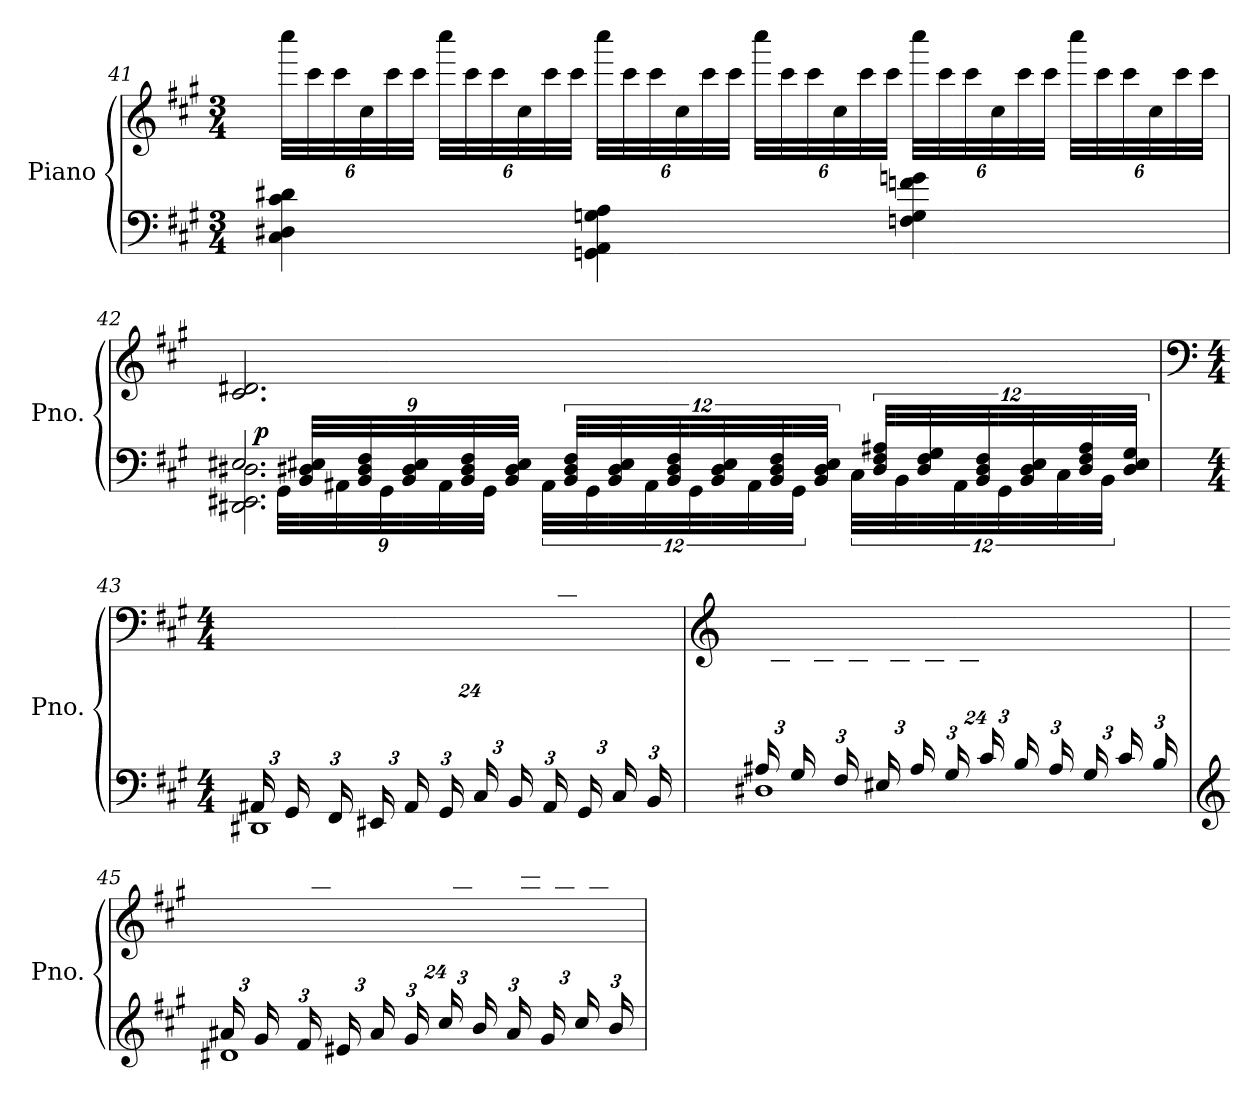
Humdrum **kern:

**kern	**kern	**dynam
*part1	*part1	*part1
*staff2	*staff1	*staff1/2
*I"Piano	*	*
*I'Pno.	*	*
*clefF4	*clefG2	*
*k[f#c#g#]	*k[f#c#g#]	*
*M3/4	*M3/4	*
*	*Xbrackettup	*
=41	=41	=41
4C#\ 4D#X\ 4c#\ 4d#X\	48cccc#\LLL	.
.	48ccc#\	.
.	48ccc#\	.
.	48cc#\	.
.	48ccc#\	.
.	48ccc#\JJJ	.
.	48cccc#\LLL	.
.	48ccc#\	.
.	48ccc#\	.
.	48cc#\	.
.	48ccc#\	.
.	48ccc#\JJJ	.
4GGn\ 4AA\ 4Gn\ 4A\	48cccc#\LLL	.
.	48ccc#\	.
.	48ccc#\	.
.	48cc#\	.
.	48ccc#\	.
.	48ccc#\JJJ	.
.	48cccc#\LLL	.
.	48ccc#\	.
.	48ccc#\	.
.	48cc#\	.
.	48ccc#\	.
.	48ccc#\JJJ	.
4Fn\ 4G\ 4fn\ 4gn\	48cccc#\LLL	.
.	48ccc#\	.
.	48ccc#\	.
.	48cc#\	.
.	48ccc#\	.
.	48ccc#\JJJ	.
.	48cccc#\LLL	.
.	48ccc#\	.
.	48ccc#\	.
.	48cc#\	.
.	48ccc#\	.
.	48ccc#\JJJ	.
!!LO:LB:g=z
=42	=42	=42
*^	*^	*
*	*^	*	*	*
*	*	*^	*	*	*
*	*	*	*	*	*brackettup	*
16ryy	2.E#X/	2.DD#X\ 2.EE#X\ 2.D#X\	24ryy	2.c#/ 2.d#X/	24ryy	.
!	!	!	!	!	!	!LO:DY:a=2
.	.	.	48GG#\LLL	.	48ryy	p
48BB/ 48D#X/ 48E#X/LLL	.	.	48ryy	.	48ryy	.
48ryy	.	.	48AA#X\	.	48ryy	.
48BB/ 48D#/ 48F#/	.	.	48ryy	.	48ryy	.
48ryy	.	.	48GG#\	.	48ryy	.
48BB/ 48D#/ 48E#/	.	.	48ryy	.	48ryy	.
48ryy	.	.	48AA#\	.	48ryy	.
48BB/ 48D#/ 48F#/	.	.	48ryy	.	48ryy	.
48ryy	.	.	48GG#\JJJ	.	48ryy	.
48BB/ 48D#/ 48E#/JJJ	.	.	48ryy	.	48ryy	.
48ryy	.	.	48AA#\LLL	.	48ryy	.
48BB/ 48D#/ 48F#/LLL	.	.	48ryy	.	48ryy	.
48ryy	.	.	48GG#\	.	48ryy	.
48BB/ 48D#/ 48E#/	.	.	48ryy	.	48ryy	.
48ryy	.	.	48AA#\	.	48ryy	.
48BB/ 48D#/ 48F#/	.	.	48ryy	.	48ryy	.
48ryy	.	.	48GG#\	.	48ryy	.
48BB/ 48D#/ 48E#/	.	.	48ryy	.	48ryy	.
48ryy	.	.	48AA#\	.	48ryy	.
48BB/ 48D#/ 48F#/	.	.	48ryy	.	48ryy	.
48ryy	.	.	48GG#\JJJ	.	48ryy	.
48BB/ 48D#/ 48E#/JJJ	.	.	48ryy	.	48ryy	.
48ryy	.	.	48C#\LLL	.	48ryy	.
48D#/ 48F#/ 48A#X/LLL	.	.	48ryy	.	48ryy	.
48ryy	.	.	48BB\	.	48ryy	.
48D#/ 48F#/ 48G#/	.	.	48ryy	.	48ryy	.
48ryy	.	.	48AA#\	.	48ryy	.
48BB/ 48D#/ 48F#/	.	.	48ryy	.	48ryy	.
48ryy	.	.	48GG#\	.	48ryy	.
48BB/ 48D#/ 48E#/	.	.	48ryy	.	48ryy	.
48ryy	.	.	48C#\	.	48ryy	.
48D#/ 48F#/ 48A#/	.	.	48ryy	.	48ryy	.
48ryy	.	.	48BB\JJJ	.	48ryy	.
48D#/ 48E#/ 48G#/JJJ	.	.	48ryy	.	48ryy	.
*v	*v	*v	*v	*	*	*
*	*v	*v	*
!!LO:LB:g=z
=43	=43	=43
*	*clefF4	*
*M4/4	*M4/4	*
*Xbrackettup	*	*
*^	*	*
24AA#X/LL	1DD#X	24ryy	.
24ryy	.	24BB\ 24D#X\ 24F#\	.
24GG#/	.	24ryy	.
24ryy	.	24BB\ 24D#\ 24E#X\	.
24FF#/	.	24ryy	.
24ryy	.	24BB\ 24D#\ 24A#X\JJ	.
24EE#X/LL	.	24ryy	.
24ryy	.	24BB\ 24D#\ 24G#\	.
24AA#/	.	24ryy	.
24ryy	.	24BB\ 24D#\ 24F#\	.
24GG#/	.	24ryy	.
24ryy	.	24BB\ 24D#\ 24E#\JJ	.
24C#/LL	.	24ryy	.
24ryy	.	24D#\ 24F#\ 24A#\	.
24BB/	.	24ryy	.
24ryy	.	24D#\ 24F#\ 24G#\	.
24AA#/	.	24ryy	.
24ryy	.	24D#\ 24F#\ 24c#\JJ	.
24GG#/LL	.	24ryy	.
24ryy	.	24D#\ 24F#\ 24B\	.
24C#/	.	24ryy	.
24ryy	.	24D#\ 24F#\ 24A#\	.
24BB/	.	24ryy	.
24ryy	.	24D#\ 24F#\ 24G#\JJ	.
=44	=44	=44	=44
*	*	*clefG2	*
24A#X/LL	1D#X	24ryy	.
24ryy	.	24B\ 24d#X\ 24f#\	.
24G#/	.	24ryy	.
24ryy	.	24B\ 24d#\ 24e#X\	.
24F#/	.	24ryy	.
24ryy	.	24B\ 24d#\ 24a#X\JJ	.
24E#X/LL	.	24ryy	.
24ryy	.	24B\ 24d#\ 24g#\	.
24A#/	.	24ryy	.
24ryy	.	24B\ 24d#\ 24f#\	.
24G#/	.	24ryy	.
24ryy	.	24B\ 24d#\ 24e#\JJ	.
24c#/LL	.	24ryy	.
24ryy	.	24d#\ 24f#\ 24a#\	.
24B/	.	24ryy	.
24ryy	.	24d#\ 24f#\ 24g#\	.
24A#/	.	24ryy	.
24ryy	.	24d#\ 24f#\ 24cc#\JJ	.
24G#/LL	.	24ryy	.
24ryy	.	24d#\ 24f#\ 24b\	.
24c#/	.	24ryy	.
24ryy	.	24d#\ 24f#\ 24a#\	.
24B/	.	24ryy	.
24ryy	.	24d#\ 24f#\ 24g#\JJ	.
!!LO:PB:g=z
=45	=45	=45	=45
*clefG2	*	*	*
24a#X/LL	1d#X	24ryy	.
24ryy	.	24b\ 24dd#X\ 24ff#\	.
24g#/	.	24ryy	.
24ryy	.	24b\ 24dd#\ 24ee#X\	.
24f#/	.	24ryy	.
24ryy	.	24b\ 24dd#\ 24aa#X\JJ	.
24e#X/LL	.	24ryy	.
24ryy	.	24b\ 24dd#\ 24gg#\	.
24a#/	.	24ryy	.
24ryy	.	24b\ 24dd#\ 24ff#\	.
24g#/	.	24ryy	.
24ryy	.	24b\ 24dd#\ 24ee#\JJ	.
24cc#/LL	.	24ryy	.
24ryy	.	24dd#\ 24ff#\ 24aa#\	.
24b/	.	24ryy	.
24ryy	.	24dd#\ 24ff#\ 24gg#\	.
24a#/	.	24ryy	.
24ryy	.	24dd#\ 24ff#\ 24ccc#\JJ	.
24g#/LL	.	24ryy	.
24ryy	.	24dd#\ 24ff#\ 24bb\	.
24cc#/	.	24ryy	.
24ryy	.	24dd#\ 24ff#\ 24aa#\	.
24b/	.	24ryy	.
24ryy	.	24dd#\ 24ff#\ 24gg#\JJ	.
*v	*v	*	*
=	=	=
*-	*-	*-
